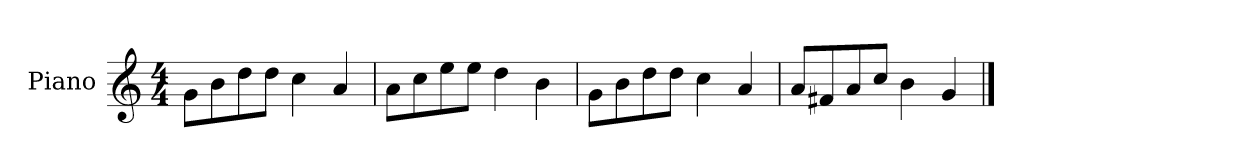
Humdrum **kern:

**kern
*part1
*staff1
*I"Piano
*I'P-no
*clefG2
*k[]
*M4/4
*MM90
=1
8g\L
8b\
8dd\
8dd\J
4cc\
4a/
=2
8a\L
8cc\
8ee\
8ee\J
4dd\
4b\
=3
8g\L
8b\
8dd\
8dd\J
4cc\
4a/
=4
8a/L
8f#X/
8a/
8cc/J
4b\
4g/
==
*-
